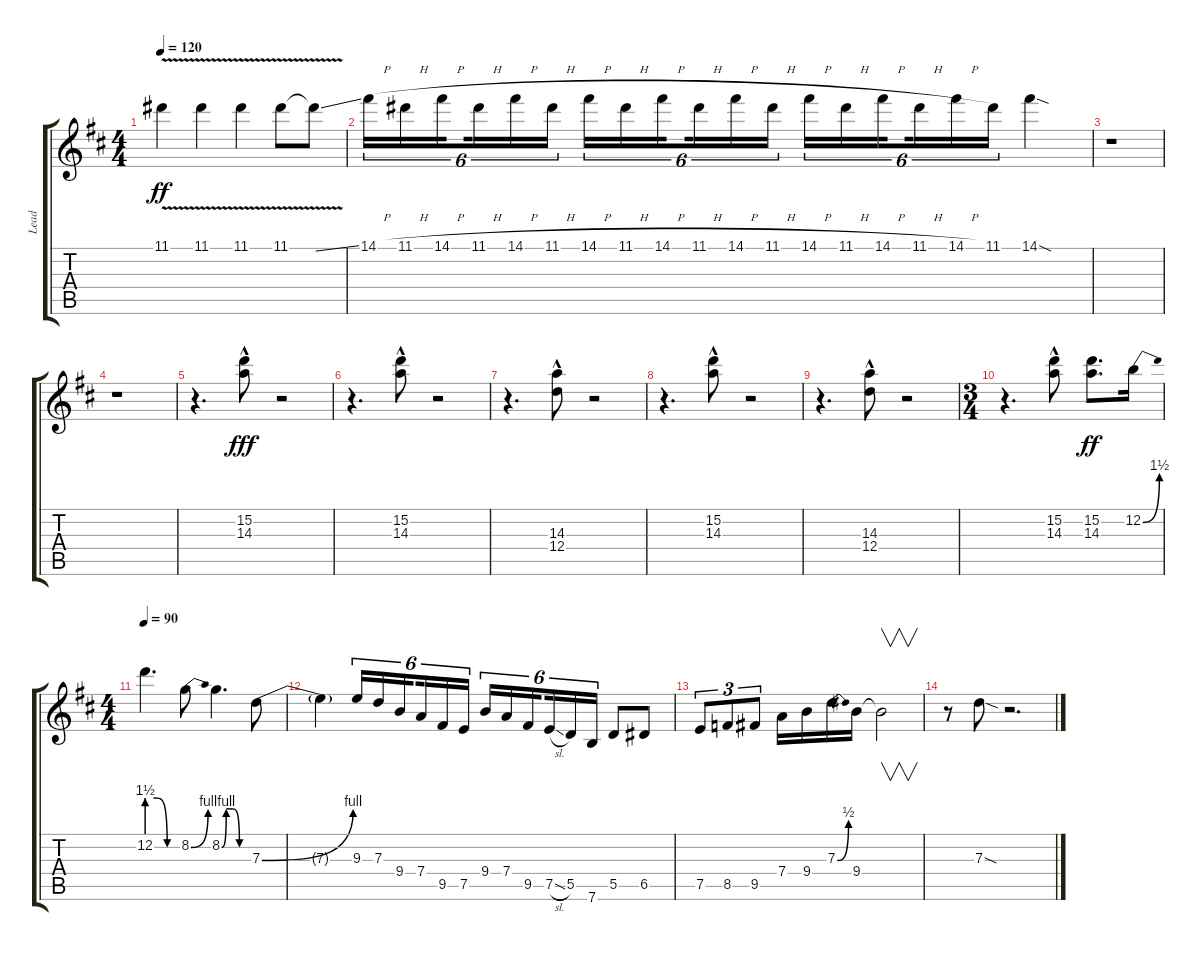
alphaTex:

\track ("Lead" "Lead") {instrument overdrivenguitar}
\staff {score tabs}
\tuning (E4 B3 G3 D3 A2 E2) {hide}
\ts (4 4)
\tempo 120
\clef g2
\ks d
11.1{v}.4{dy ff} 11.1{v}.4 11.1{v}.4 11.1{v}.8 11.1{ss t}.8 |
14.1{h}.16{tu (6 4)} 11.1{h}.16{tu (6 4)} 14.1{h}.16{tu (6 4) beam splitsecondary} 11.1{h}.16{tu (6 4)} 14.1{h}.16{tu (6 4)} 11.1{h}.16{tu (6 4)} 14.1{h}.16{tu (6 4)} 11.1{h}.16{tu (6 4)} 14.1{h}.16{tu (6 4) beam splitsecondary} 11.1{h}.16{tu (6 4)} 14.1{h}.16{tu (6 4)} 11.1{h}.16{tu (6 4)} 14.1{h}.16{tu (6 4)} 11.1{h}.16{tu (6 4)} 14.1{h}.16{tu (6 4) beam splitsecondary} 11.1{h}.16{tu (6 4)} 14.1{h}.16{tu (6 4)} 11.1.16{tu (6 4)} 14.1{sod}.4 |
r.1 |
r.1 |
r.4{d} (15.2{hac} 14.3{hac}).8{dy fff} r.2 |
r.4{d} (15.2{hac} 14.3{hac}).8 r.2 |
r.4{d} (14.3{hac} 12.4{hac}).8 r.2 |
r.4{d} (15.2{hac} 14.3{hac}).8 r.2 |
r.4{d} (14.3{hac} 12.4{hac}).8 r.2 |
\ts (3 4)
r.4{d} (15.2{hac} 14.3{hac}).8 (15.2 14.3).8{d dy ff} 12.2{be (bend 0 0 60 6)}.16 |
\ts (4 4)
\tempo 90
12.2{be (custom 0 6 20 6 40 0 60 0)}.4{d} 8.2{be (bend 0 0 60 4)}.8 8.2{be (custom 0 0 10 4 25 4 40 0 60 0)}.4{d} 7.3{be (bend 0 0 60 4)}.8 |
7.3{t}.4 9.3.16{tu (6 4)} 7.3.16{tu (6 4)} 9.4.16{tu (6 4) beam splitsecondary} 7.4.16{tu (6 4)} 9.5.16{tu (6 4)} 7.5.16{tu (6 4)} 9.4.16{tu (6 4)} 7.4.16{tu (6 4)} 9.5.16{tu (6 4) beam splitsecondary} 7.5{sl}.16{tu (6 4)} 5.5.16{tu (6 4)} 7.6.16{tu (6 4)} 5.5.8 6.5.8 |
7.5.8{tu (3 2)} 8.5.8{tu (3 2)} 9.5.8{tu (3 2)} 7.4.16 9.4.16 7.3{be (bend 0 0 60 2)}.16 9.4.16 9.4{t}.2{v} |
r.8 7.3{sod}.8 r.2{d}
